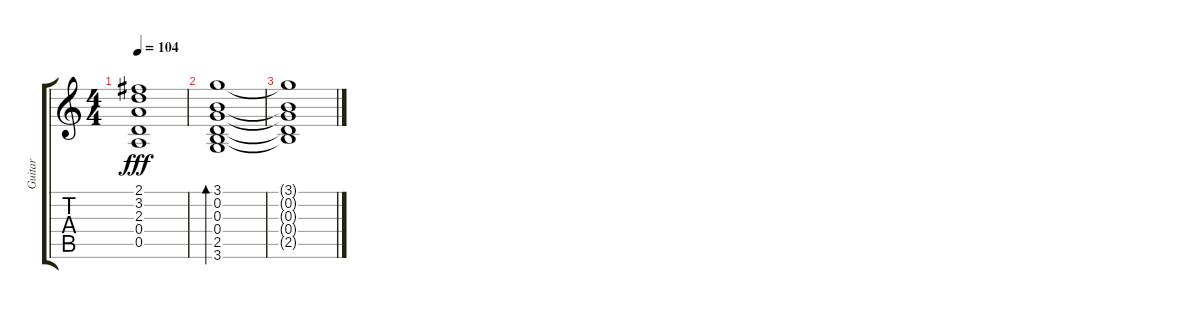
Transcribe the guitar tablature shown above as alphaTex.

\track ("Guitar" "Guitar") {instrument acousticguitarsteel}
\staff {score tabs}
\tuning (E4 B3 G3 D3 A2 E2) {hide}
\ts (4 4)
\tempo 104
\clef g2
\ks c
(2.1{t} 3.2{t} 2.3{t} 0.4{t} 0.5{t}).1{dy fff} |
(3.1 0.2 0.3 0.4 2.5 3.6).1{bd 480 volume 0} |
(3.1{t} 0.2{t} 0.3{t} 0.4{t} 2.5{t}).1
